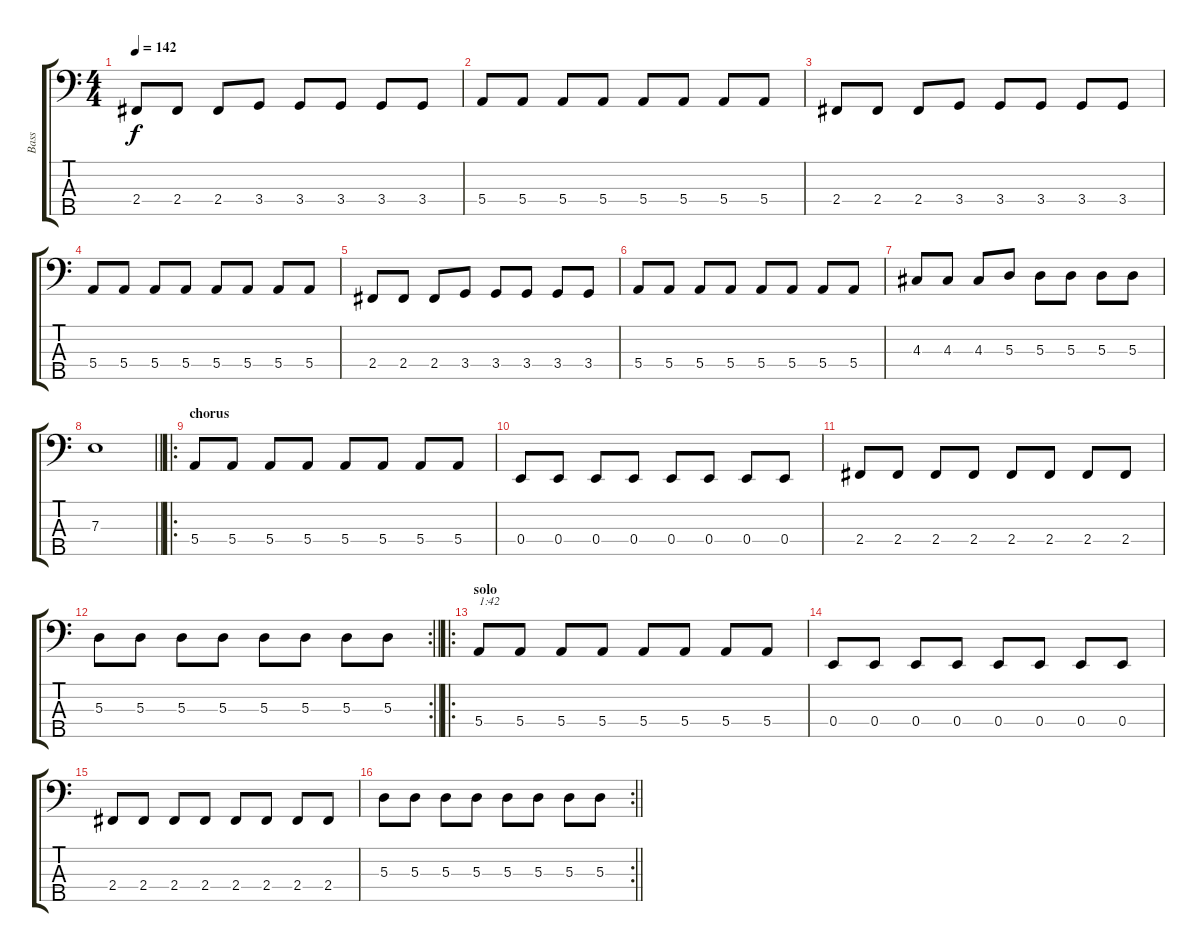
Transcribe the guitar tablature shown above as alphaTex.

\track ("Bass" "Bass") {instrument electricbasspick}
\staff {score tabs}
\tuning (G2 D2 A1 E1 B0) {hide}
\ts (4 4)
\tempo 142
\clef f4
\ks c
2.4.8{dy f} 2.4.8 2.4.8 3.4.8 3.4.8 3.4.8 3.4.8 3.4.8 |
5.4.8 5.4.8 5.4.8 5.4.8 5.4.8 5.4.8 5.4.8 5.4.8 |
2.4.8 2.4.8 2.4.8 3.4.8 3.4.8 3.4.8 3.4.8 3.4.8 |
5.4.8 5.4.8 5.4.8 5.4.8 5.4.8 5.4.8 5.4.8 5.4.8 |
2.4.8 2.4.8 2.4.8 3.4.8 3.4.8 3.4.8 3.4.8 3.4.8 |
5.4.8 5.4.8 5.4.8 5.4.8 5.4.8 5.4.8 5.4.8 5.4.8 |
4.3.8 4.3.8 4.3.8 5.3.8 5.3.8 5.3.8 5.3.8 5.3.8 |
\barLineRight lightlight
7.3.1 |
\ro
\section ("" "chorus")
5.4.8 5.4.8 5.4.8 5.4.8 5.4.8 5.4.8 5.4.8 5.4.8 |
0.4.8 0.4.8 0.4.8 0.4.8 0.4.8 0.4.8 0.4.8 0.4.8 |
2.4.8 2.4.8 2.4.8 2.4.8 2.4.8 2.4.8 2.4.8 2.4.8 |
\rc 2
\barLineRight lightlight
5.3.8 5.3.8 5.3.8 5.3.8 5.3.8 5.3.8 5.3.8 5.3.8 |
\ro
\section ("" "solo")
5.4.8{txt "1:42"} 5.4.8 5.4.8 5.4.8 5.4.8 5.4.8 5.4.8 5.4.8 |
0.4.8 0.4.8 0.4.8 0.4.8 0.4.8 0.4.8 0.4.8 0.4.8 |
2.4.8 2.4.8 2.4.8 2.4.8 2.4.8 2.4.8 2.4.8 2.4.8 |
\rc 2
\barLineRight lightlight
5.3.8 5.3.8 5.3.8 5.3.8 5.3.8 5.3.8 5.3.8 5.3.8
